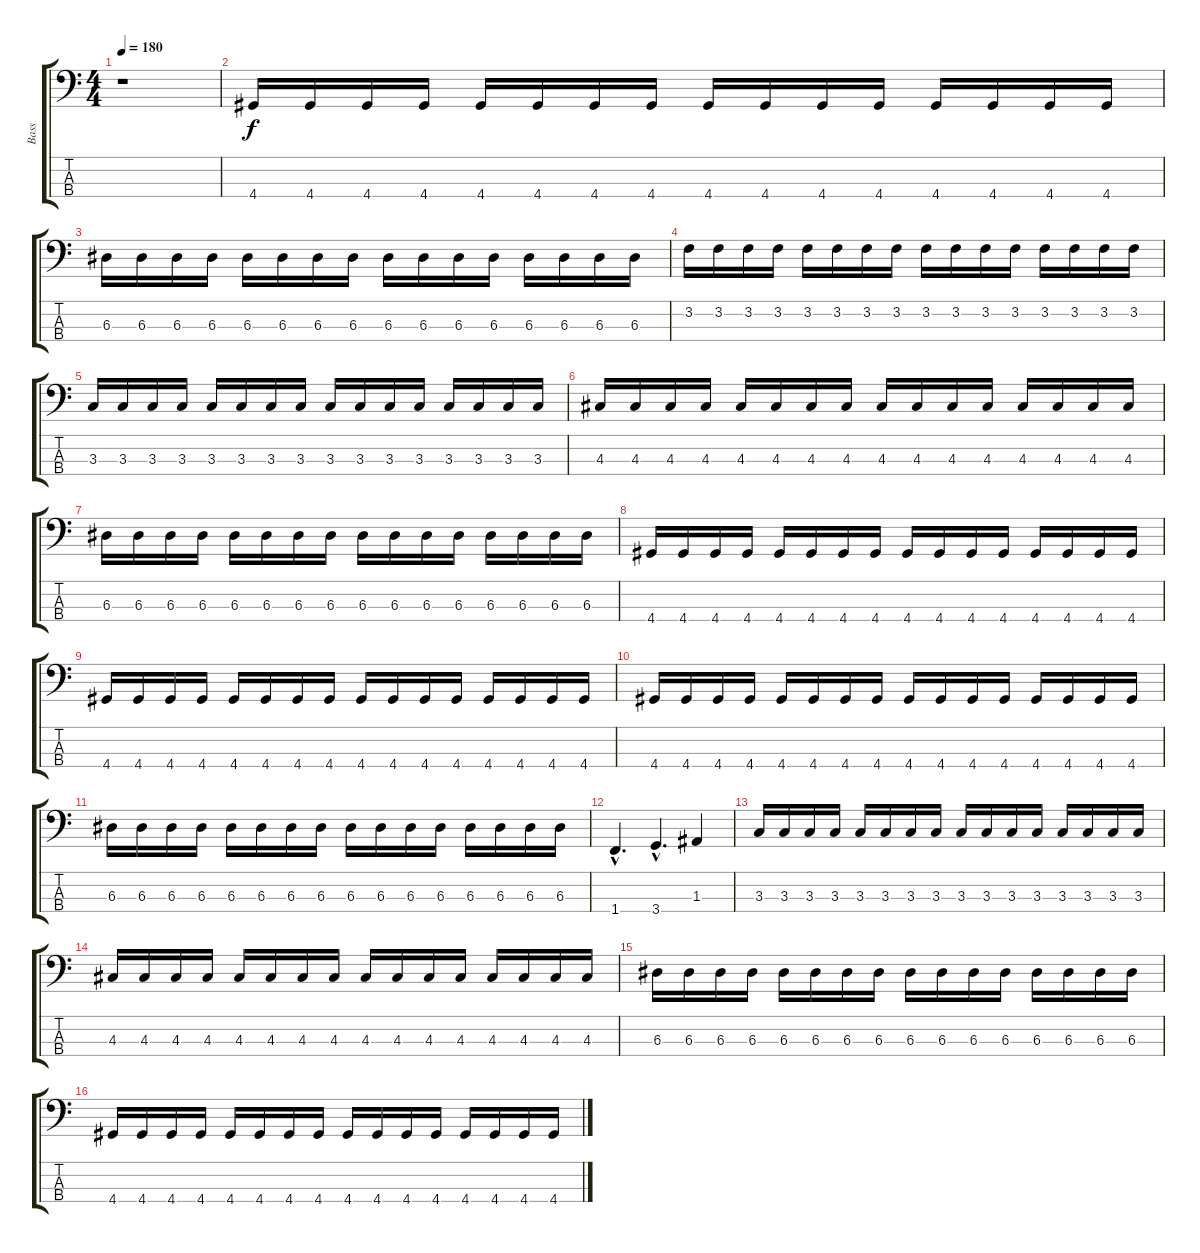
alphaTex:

\track ("Bass" "Bass") {instrument electricbassfinger}
\staff {score tabs}
\tuning (G2 D2 A1 E1) {hide}
\ts (4 4)
\tempo 180
\clef f4
\ks c
r.1{dy f} |
4.4.16 4.4.16 4.4.16 4.4.16 4.4.16 4.4.16 4.4.16 4.4.16 4.4.16 4.4.16 4.4.16 4.4.16 4.4.16 4.4.16 4.4.16 4.4.16 |
6.3.16 6.3.16 6.3.16 6.3.16 6.3.16 6.3.16 6.3.16 6.3.16 6.3.16 6.3.16 6.3.16 6.3.16 6.3.16 6.3.16 6.3.16 6.3.16 |
3.2.16 3.2.16 3.2.16 3.2.16 3.2.16 3.2.16 3.2.16 3.2.16 3.2.16 3.2.16 3.2.16 3.2.16 3.2.16 3.2.16 3.2.16 3.2.16 |
3.3.16 3.3.16 3.3.16 3.3.16 3.3.16 3.3.16 3.3.16 3.3.16 3.3.16 3.3.16 3.3.16 3.3.16 3.3.16 3.3.16 3.3.16 3.3.16 |
4.3.16 4.3.16 4.3.16 4.3.16 4.3.16 4.3.16 4.3.16 4.3.16 4.3.16 4.3.16 4.3.16 4.3.16 4.3.16 4.3.16 4.3.16 4.3.16 |
6.3.16 6.3.16 6.3.16 6.3.16 6.3.16 6.3.16 6.3.16 6.3.16 6.3.16 6.3.16 6.3.16 6.3.16 6.3.16 6.3.16 6.3.16 6.3.16 |
4.4.16 4.4.16 4.4.16 4.4.16 4.4.16 4.4.16 4.4.16 4.4.16 4.4.16 4.4.16 4.4.16 4.4.16 4.4.16 4.4.16 4.4.16 4.4.16 |
4.4.16 4.4.16 4.4.16 4.4.16 4.4.16 4.4.16 4.4.16 4.4.16 4.4.16 4.4.16 4.4.16 4.4.16 4.4.16 4.4.16 4.4.16 4.4.16 |
4.4.16 4.4.16 4.4.16 4.4.16 4.4.16 4.4.16 4.4.16 4.4.16 4.4.16 4.4.16 4.4.16 4.4.16 4.4.16 4.4.16 4.4.16 4.4.16 |
6.3.16 6.3.16 6.3.16 6.3.16 6.3.16 6.3.16 6.3.16 6.3.16 6.3.16 6.3.16 6.3.16 6.3.16 6.3.16 6.3.16 6.3.16 6.3.16 |
1.4{hac}.4{d} 3.4{hac}.4{d} 1.3.4 |
3.3.16 3.3.16 3.3.16 3.3.16 3.3.16 3.3.16 3.3.16 3.3.16 3.3.16 3.3.16 3.3.16 3.3.16 3.3.16 3.3.16 3.3.16 3.3.16 |
4.3.16 4.3.16 4.3.16 4.3.16 4.3.16 4.3.16 4.3.16 4.3.16 4.3.16 4.3.16 4.3.16 4.3.16 4.3.16 4.3.16 4.3.16 4.3.16 |
6.3.16 6.3.16 6.3.16 6.3.16 6.3.16 6.3.16 6.3.16 6.3.16 6.3.16 6.3.16 6.3.16 6.3.16 6.3.16 6.3.16 6.3.16 6.3.16 |
4.4.16 4.4.16 4.4.16 4.4.16 4.4.16 4.4.16 4.4.16 4.4.16 4.4.16 4.4.16 4.4.16 4.4.16 4.4.16 4.4.16 4.4.16 4.4.16
